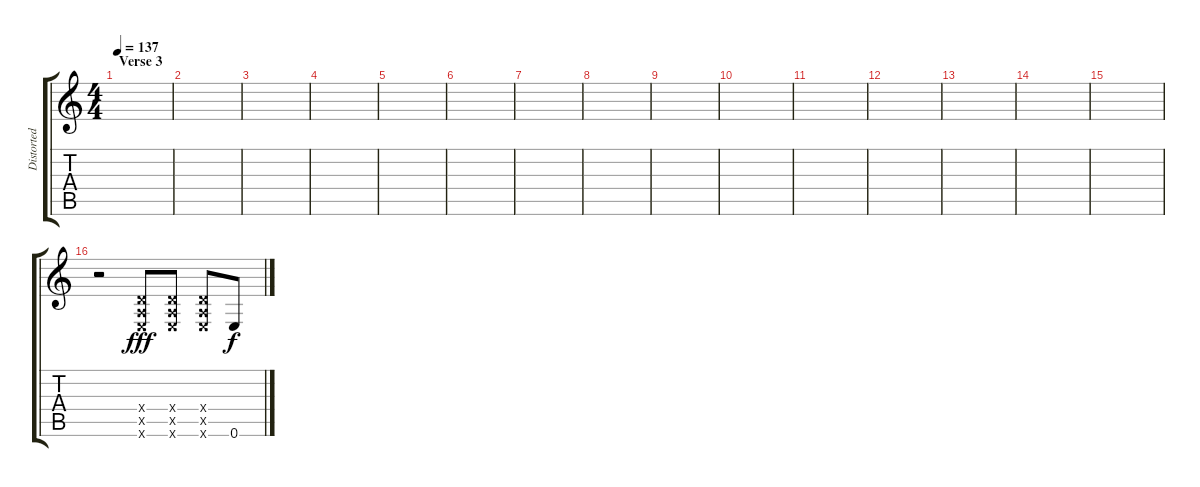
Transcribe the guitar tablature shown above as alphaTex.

\track ("Distorted Guitar" "Distorted ") {instrument overdrivenguitar}
\staff {score tabs}
\tuning (E4 B3 G3 D3 A2 E2) {hide}
\ts (4 4)
\section ("" "Verse 3")
\tempo 137
\clef g2
\ks c
|
|
|
|
|
|
|
|
|
|
|
|
|
|
|
r.2 (0.4{x} 0.5{x} 0.6{x}).8{dy fff} (0.4{x} 0.5{x} 0.6{x}).8 (0.4{x} 0.5{x} 0.6{x}).8 0.6.8{dy f}
